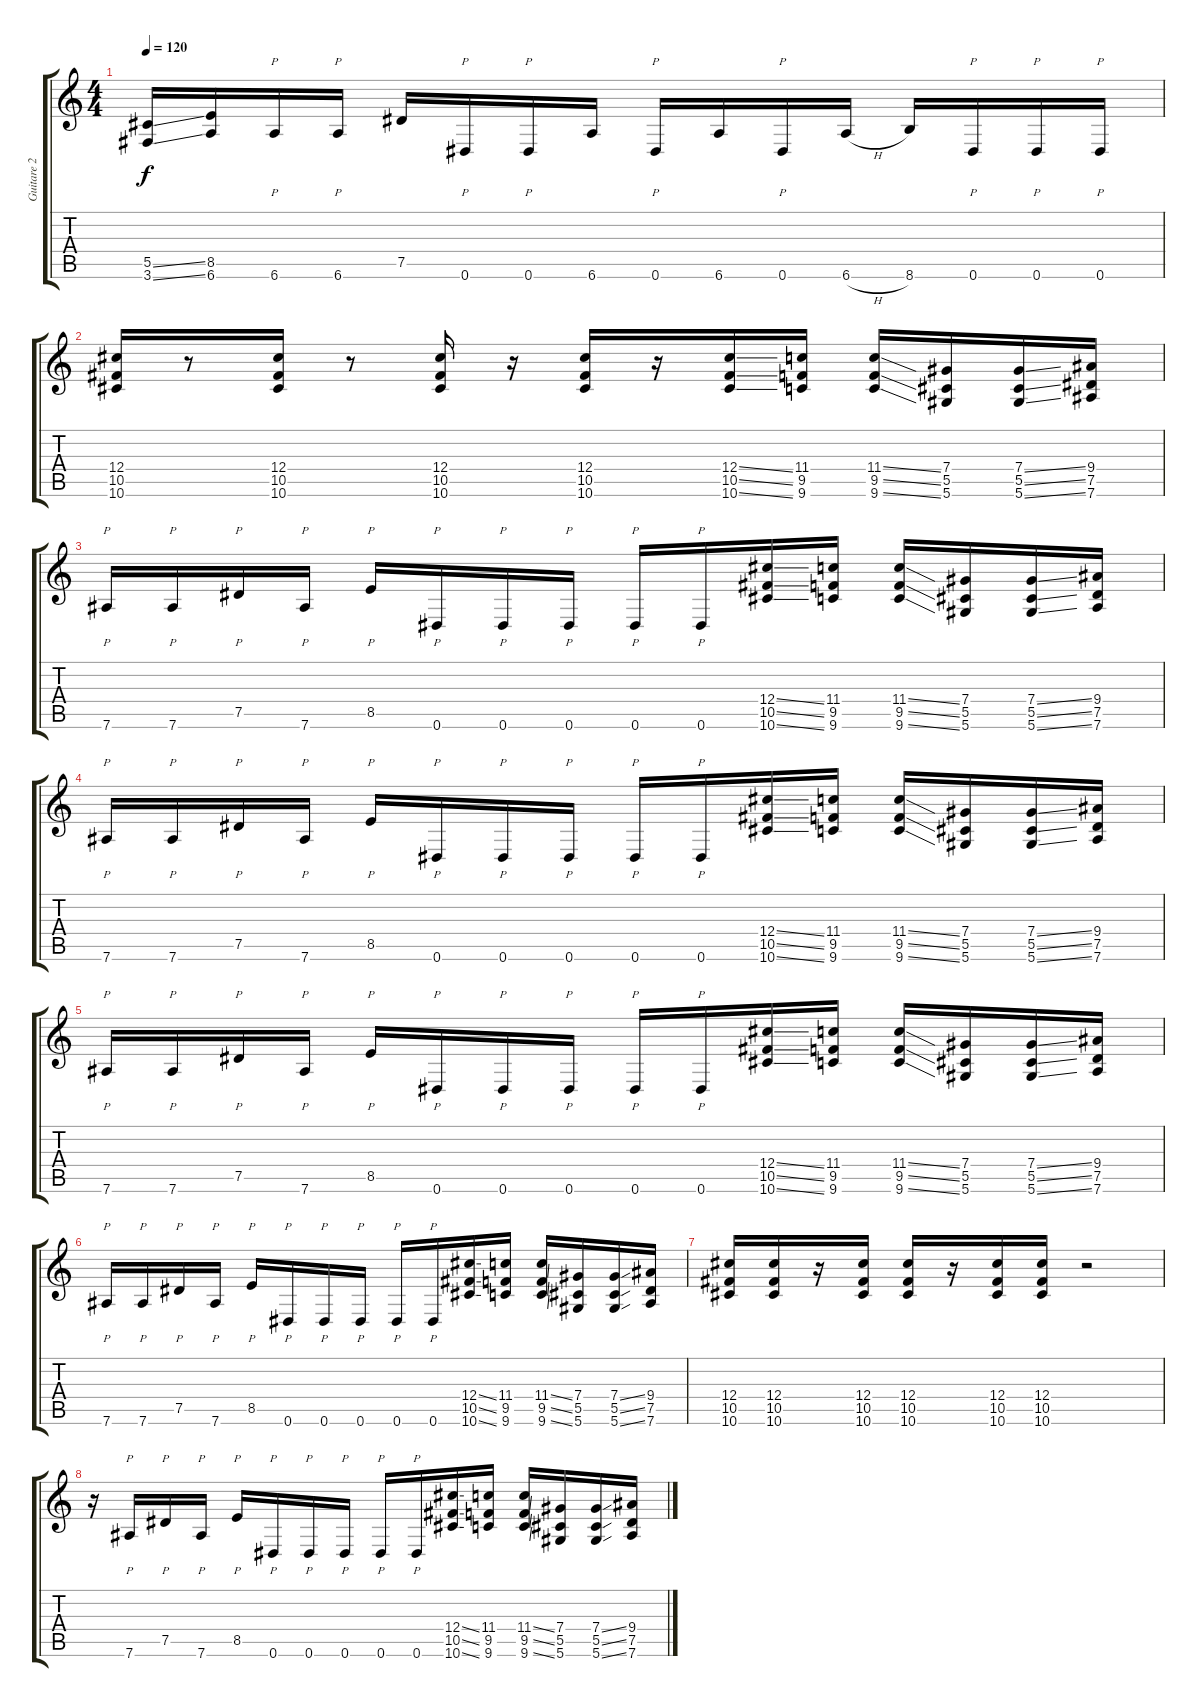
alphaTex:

\track ("Guitare 2" "Guitare 2") {instrument distortionguitar}
\staff {score tabs}
\tuning (Eb4 Bb3 Gb3 Db3 Ab2 Eb2) {hide}
\ts (4 4)
\tempo 120
\clef g2
\ks c
(5.5{ss} 3.6{ss}).16{dy f} (8.5 6.6).16 6.6.16{p} 6.6.16{p} 7.5.16 0.6.16{p} 0.6.16{p} 6.6.16 0.6.16{p} 6.6.16 0.6.16{p} 6.6{h}.16 8.6.16 0.6.16{p} 0.6.16{p} 0.6.16{p} |
(12.4 10.5 10.6).16 r.8 (12.4 10.5 10.6).16 r.8 (12.4 10.5 10.6).16 r.16 (12.4 10.5 10.6).16 r.16 (12.4{ss} 10.5{ss} 10.6{ss}).16 (11.4 9.5 9.6).16 (11.4{ss} 9.5{ss} 9.6{ss}).16 (7.4 5.5 5.6).16 (7.4{ss} 5.5{ss} 5.6{ss}).16 (9.4 7.5 7.6).16 |
7.6.16{p} 7.6.16{p} 7.5.16{p} 7.6.16{p} 8.5.16{p} 0.6.16{p} 0.6.16{p} 0.6.16{p} 0.6.16{p} 0.6.16{p} (12.4{ss} 10.5{ss} 10.6{ss}).16 (11.4 9.5 9.6).16 (11.4{ss} 9.5{ss} 9.6{ss}).16 (7.4 5.5 5.6).16 (7.4{ss} 5.5{ss} 5.6{ss}).16 (9.4 7.5 7.6).16 |
7.6.16{p} 7.6.16{p} 7.5.16{p} 7.6.16{p} 8.5.16{p} 0.6.16{p} 0.6.16{p} 0.6.16{p} 0.6.16{p} 0.6.16{p} (12.4{ss} 10.5{ss} 10.6{ss}).16 (11.4 9.5 9.6).16 (11.4{ss} 9.5{ss} 9.6{ss}).16 (7.4 5.5 5.6).16 (7.4{ss} 5.5{ss} 5.6{ss}).16 (9.4 7.5 7.6).16 |
7.6.16{p} 7.6.16{p} 7.5.16{p} 7.6.16{p} 8.5.16{p} 0.6.16{p} 0.6.16{p} 0.6.16{p} 0.6.16{p} 0.6.16{p} (12.4{ss} 10.5{ss} 10.6{ss}).16 (11.4 9.5 9.6).16 (11.4{ss} 9.5{ss} 9.6{ss}).16 (7.4 5.5 5.6).16 (7.4{ss} 5.5{ss} 5.6{ss}).16 (9.4 7.5 7.6).16 |
7.6.16{p} 7.6.16{p} 7.5.16{p} 7.6.16{p} 8.5.16{p} 0.6.16{p} 0.6.16{p} 0.6.16{p} 0.6.16{p} 0.6.16{p} (12.4{ss} 10.5{ss} 10.6{ss}).16 (11.4 9.5 9.6).16 (11.4{ss} 9.5{ss} 9.6{ss}).16 (7.4 5.5 5.6).16 (7.4{ss} 5.5{ss} 5.6{ss}).16 (9.4 7.5 7.6).16 |
(12.4 10.5 10.6).16 (12.4 10.5 10.6).16 r.16 (12.4 10.5 10.6).16 (12.4 10.5 10.6).16 r.16 (12.4 10.5 10.6).16 (12.4 10.5 10.6).16 r.2 |
r.16 7.6.16{p} 7.5.16{p} 7.6.16{p} 8.5.16{p} 0.6.16{p} 0.6.16{p} 0.6.16{p} 0.6.16{p} 0.6.16{p} (12.4{ss} 10.5{ss} 10.6{ss}).16 (11.4 9.5 9.6).16 (11.4{ss} 9.5{ss} 9.6{ss}).16 (7.4 5.5 5.6).16 (7.4{ss} 5.5{ss} 5.6{ss}).16 (9.4 7.5 7.6).16
